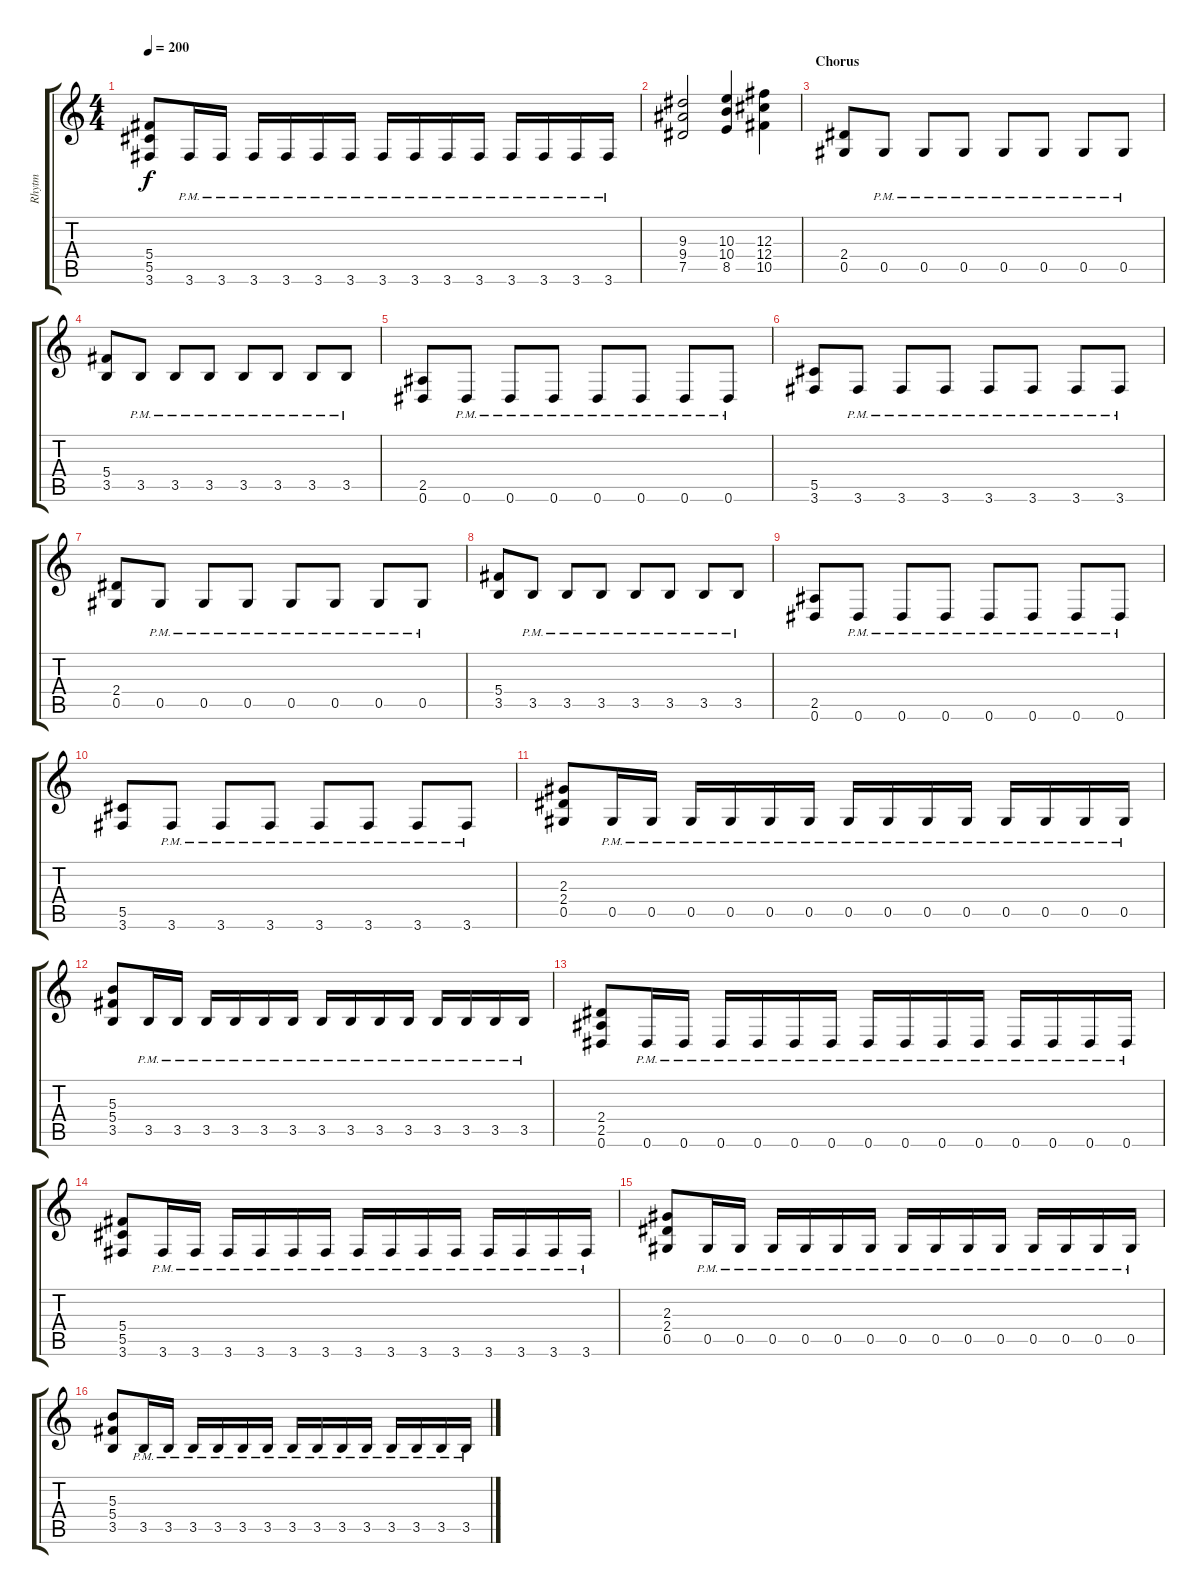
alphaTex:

\track ("Rhytm" "Rhytm") {instrument distortionguitar}
\staff {score tabs}
\tuning (Eb4 Bb3 Gb3 Db3 Ab2 Eb2) {hide}
\ts (4 4)
\tempo 200
\clef g2
\ks c
(5.4 5.5 3.6).8{dy f} 3.6{pm}.16 3.6{pm}.16 3.6{pm}.16 3.6{pm}.16 3.6{pm}.16 3.6{pm}.16 3.6{pm}.16 3.6{pm}.16 3.6{pm}.16 3.6{pm}.16 3.6{pm}.16 3.6{pm}.16 3.6{pm}.16 3.6{pm}.16 |
(9.3 9.4 7.5).2 (10.3 10.4 8.5).4 (12.3 12.4 10.5).4 |
\section ("" "Chorus")
(2.4 0.5).8 0.5{pm}.8 0.5{pm}.8 0.5{pm}.8 0.5{pm}.8 0.5{pm}.8 0.5{pm}.8 0.5{pm}.8 |
(5.4 3.5).8 3.5{pm}.8 3.5{pm}.8 3.5{pm}.8 3.5{pm}.8 3.5{pm}.8 3.5{pm}.8 3.5{pm}.8 |
(2.5 0.6).8 0.6{pm}.8 0.6{pm}.8 0.6{pm}.8 0.6{pm}.8 0.6{pm}.8 0.6{pm}.8 0.6{pm}.8 |
(5.5 3.6).8 3.6{pm}.8 3.6{pm}.8 3.6{pm}.8 3.6{pm}.8 3.6{pm}.8 3.6{pm}.8 3.6{pm}.8 |
(2.4 0.5).8 0.5{pm}.8 0.5{pm}.8 0.5{pm}.8 0.5{pm}.8 0.5{pm}.8 0.5{pm}.8 0.5{pm}.8 |
(5.4 3.5).8 3.5{pm}.8 3.5{pm}.8 3.5{pm}.8 3.5{pm}.8 3.5{pm}.8 3.5{pm}.8 3.5{pm}.8 |
(2.5 0.6).8 0.6{pm}.8 0.6{pm}.8 0.6{pm}.8 0.6{pm}.8 0.6{pm}.8 0.6{pm}.8 0.6{pm}.8 |
(5.5 3.6).8 3.6{pm}.8 3.6{pm}.8 3.6{pm}.8 3.6{pm}.8 3.6{pm}.8 3.6{pm}.8 3.6{pm}.8 |
(2.3 2.4 0.5).8 0.5{pm}.16 0.5{pm}.16 0.5{pm}.16 0.5{pm}.16 0.5{pm}.16 0.5{pm}.16 0.5{pm}.16 0.5{pm}.16 0.5{pm}.16 0.5{pm}.16 0.5{pm}.16 0.5{pm}.16 0.5{pm}.16 0.5{pm}.16 |
(5.3 5.4 3.5).8 3.5{pm}.16 3.5{pm}.16 3.5{pm}.16 3.5{pm}.16 3.5{pm}.16 3.5{pm}.16 3.5{pm}.16 3.5{pm}.16 3.5{pm}.16 3.5{pm}.16 3.5{pm}.16 3.5{pm}.16 3.5{pm}.16 3.5{pm}.16 |
(2.4 2.5 0.6).8 0.6{pm}.16 0.6{pm}.16 0.6{pm}.16 0.6{pm}.16 0.6{pm}.16 0.6{pm}.16 0.6{pm}.16 0.6{pm}.16 0.6{pm}.16 0.6{pm}.16 0.6{pm}.16 0.6{pm}.16 0.6{pm}.16 0.6{pm}.16 |
(5.4 5.5 3.6).8 3.6{pm}.16 3.6{pm}.16 3.6{pm}.16 3.6{pm}.16 3.6{pm}.16 3.6{pm}.16 3.6{pm}.16 3.6{pm}.16 3.6{pm}.16 3.6{pm}.16 3.6{pm}.16 3.6{pm}.16 3.6{pm}.16 3.6{pm}.16 |
(2.3 2.4 0.5).8 0.5{pm}.16 0.5{pm}.16 0.5{pm}.16 0.5{pm}.16 0.5{pm}.16 0.5{pm}.16 0.5{pm}.16 0.5{pm}.16 0.5{pm}.16 0.5{pm}.16 0.5{pm}.16 0.5{pm}.16 0.5{pm}.16 0.5{pm}.16 |
(5.3 5.4 3.5).8 3.5{pm}.16 3.5{pm}.16 3.5{pm}.16 3.5{pm}.16 3.5{pm}.16 3.5{pm}.16 3.5{pm}.16 3.5{pm}.16 3.5{pm}.16 3.5{pm}.16 3.5{pm}.16 3.5{pm}.16 3.5{pm}.16 3.5{pm}.16
